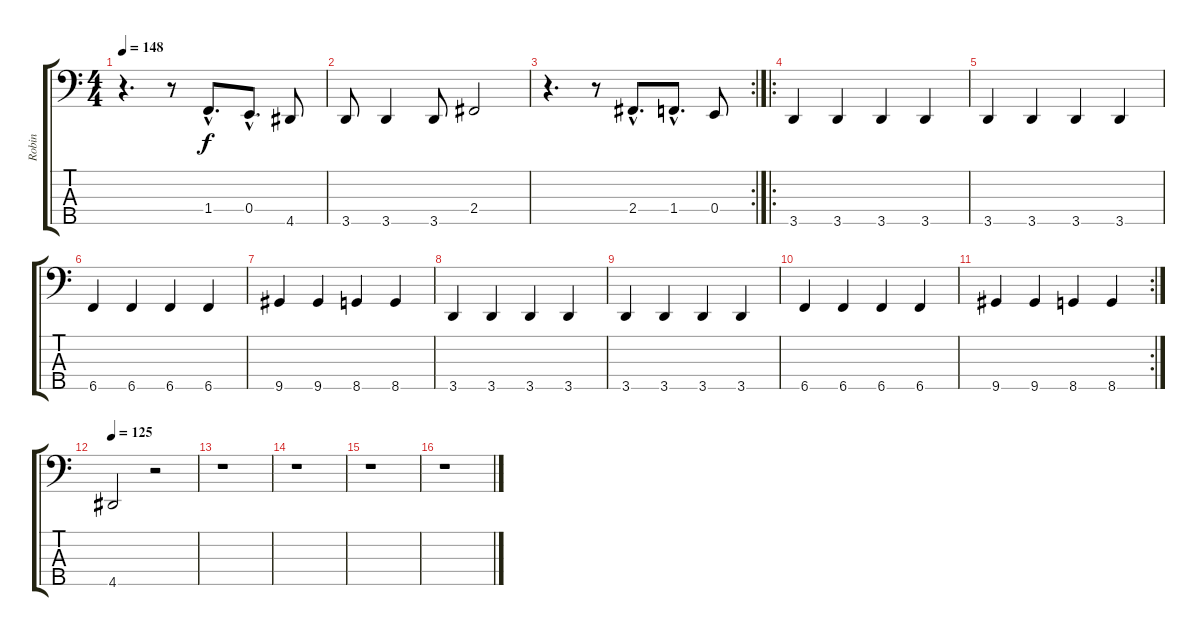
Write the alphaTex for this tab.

\track ("Robin" "Robin") {instrument electricbasspick}
\staff {score tabs}
\tuning (G2 D2 A1 E1 B0) {hide}
\ts (4 4)
\tempo 148
\clef f4
\ks c
r.4{d dy f} r.8 1.4{hac}.8{d} 0.4{hac}.8{d} 4.5.8 |
3.5.8 3.5.4 3.5.8 2.4.2 |
\rc 2
r.4{d} r.8 2.4{hac}.8{d} 1.4{hac}.8{d} 0.4.8 |
\ro
3.5.4 3.5.4 3.5.4 3.5.4 |
3.5.4 3.5.4 3.5.4 3.5.4 |
6.5.4 6.5.4 6.5.4 6.5.4 |
9.5.4 9.5.4 8.5.4 8.5.4 |
3.5.4 3.5.4 3.5.4 3.5.4 |
3.5.4 3.5.4 3.5.4 3.5.4 |
6.5.4 6.5.4 6.5.4 6.5.4 |
\rc 2
9.5.4 9.5.4 8.5.4 8.5.4 |
\tempo 125
4.5.2 r.2 |
r.1 |
r.1 |
r.1 |
r.1
